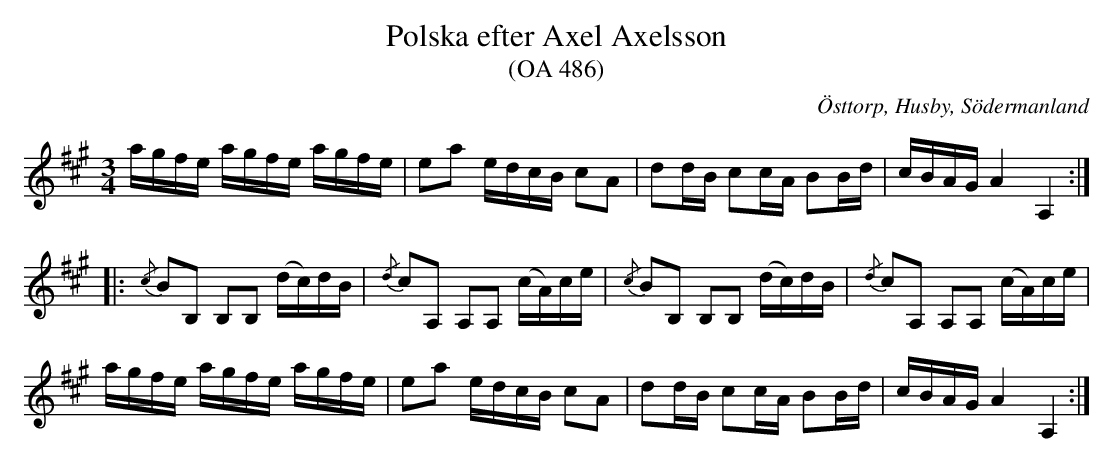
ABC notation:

X:1
T:Polska efter Axel Axelsson
T:(OA 486)
O:Östtorp, Husby, Södermanland
M:3/4
L:1/4
Q: 90
K:A
a/4g/4f/4e/4 a/4g/4f/4e/4 a/4g/4f/4e/4 | e/a/ e/4d/4c/4B/4 c/A/ | d/d/4B/4 c/c/4A/4 B/B/4d/4 | c/4B/4A/4G/4 A A, ::
{/c} B/B,/ B,/B,/ (d/4c/4)d/4B/4 |{/d} c/A,/ A,/A,/ (c/4A/4)c/4e/4 |{/c} B/B,/ B,/B,/ (d/4c/4)d/4B/4 |{/d} c/A,/ A,/A,/ (c/4A/4)c/4e/4 |
a/4g/4f/4e/4 a/4g/4f/4e/4 a/4g/4f/4e/4 | e/a/ e/4d/4c/4B/4 c/A/ | d/d/4B/4 c/c/4A/4 B/B/4d/4 | c/4B/4A/4G/4 A A, :|
